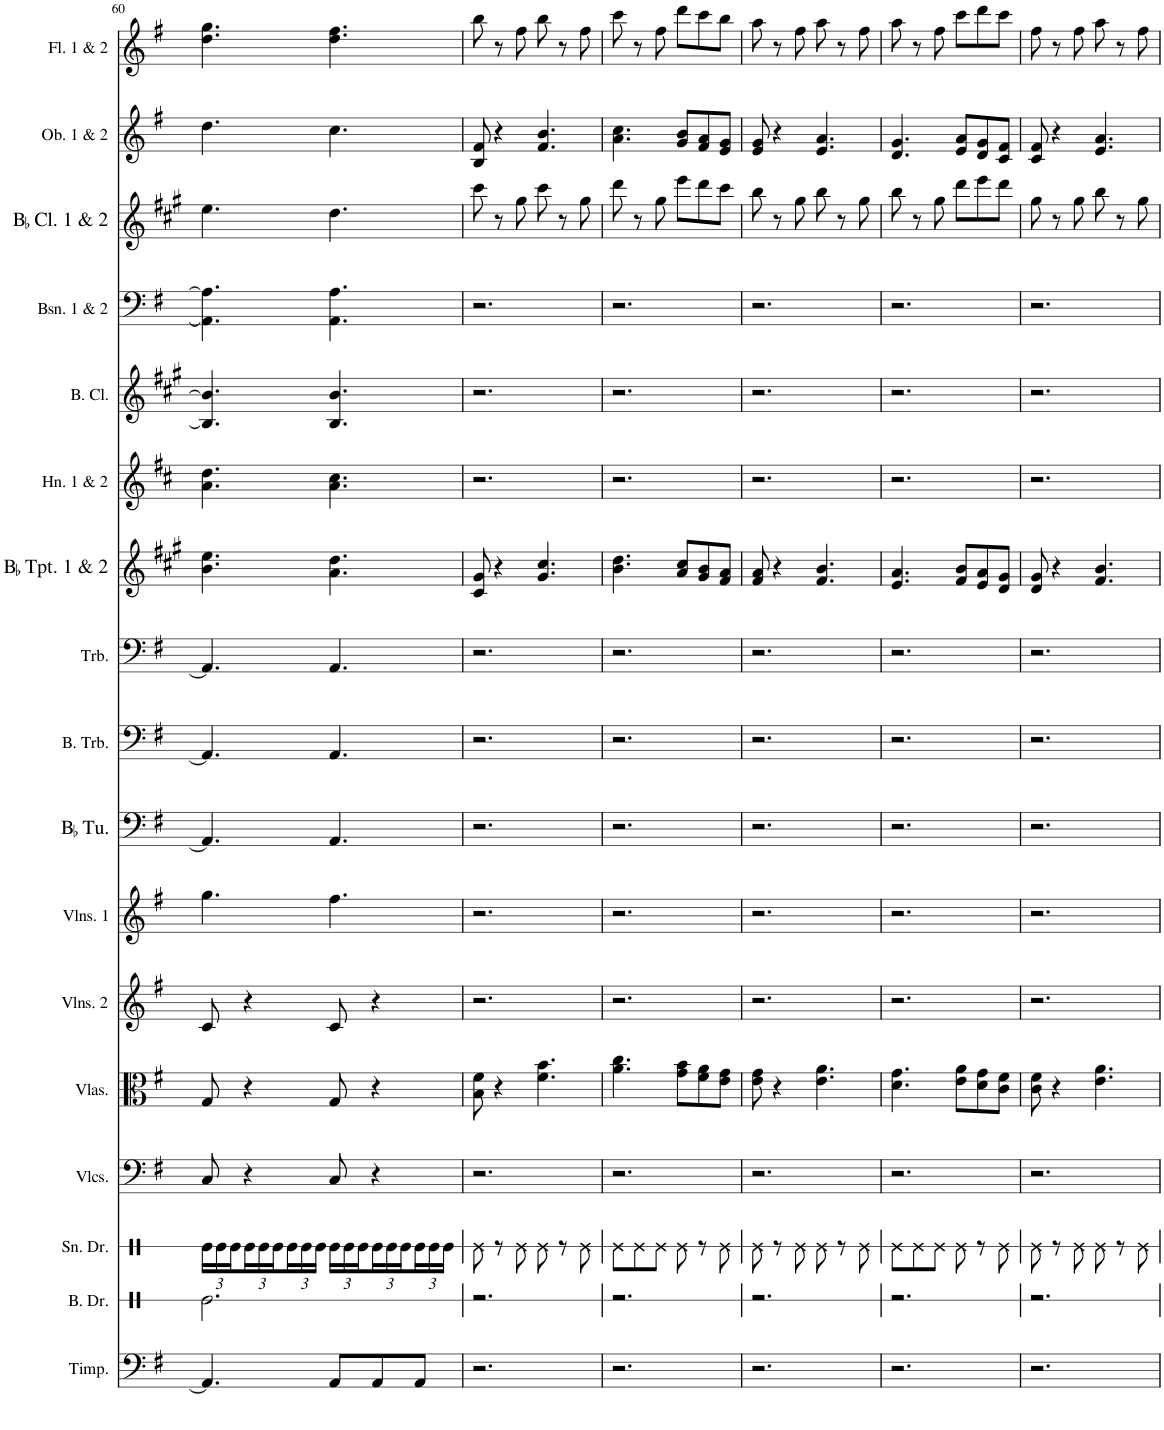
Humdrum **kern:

**kern	**kern	**kern	**kern	**kern	**kern	**kern	**kern	**kern	**kern	**kern	**kern	**kern	**kern	**kern	**kern	**kern
*part17	*part16	*part15	*part14	*part13	*part12	*part11	*part10	*part9	*part8	*part7	*part6	*part5	*part4	*part3	*part2	*part1
*staff17	*staff16	*staff15	*staff14	*staff13	*staff12	*staff11	*staff10	*staff9	*staff8	*staff7	*staff6	*staff5	*staff4	*staff3	*staff2	*staff1
*I"Timpani	*I"Bass Drum	*I"Snare Drum	*I"Violoncellos	*I"Violas	*I"Violins 2	*I"Violins 1	*I"BaccidentalFlat Tuba	*I"Bass Trombone	*I"Trombone	*I"BaccidentalFlat Trumpet 1 &amp; 2	*I"Horn 1 &amp; 2	*I"Bass Clarinet	*I"Bassoon 1 &amp; 2	*I"BaccidentalFlat Clarinet 1 &amp; 2	*I"Oboe 1 &amp; 2	*I"Flute 1 &amp; 2
*I'Timp.	*I'B. Dr.	*I'Sn. Dr.	*I'Vlcs.	*I'Vlas.	*I'Vlns. 2	*I'Vlns. 1	*I'BaccidentalFlat Tu.	*I'B. Trb.	*I'Trb.	*I'BaccidentalFlat Tpt. 1 &amp; 2	*I'Hn. 1 &amp; 2	*I'B. Cl.	*I'Bsn. 1 &amp; 2	*I'BaccidentalFlat Cl. 1 &amp; 2	*I'Ob. 1 &amp; 2	*I'Fl. 1 &amp; 2
!!LO:PB:g=z
*clefF4	*clefX	*clefX	*clefF4	*clefC3	*clefG2	*clefG2	*clefF4	*clefF4	*clefF4	*clefG2	*clefG2	*clefG2	*clefF4	*clefG2	*clefG2	*clefG2
*	*	*	*	*	*	*	*	*	*	*Trd1c2	*Trd4c7	*Trd8c14	*	*Trd1c2	*	*
*k[f#]	*k[]	*k[]	*k[f#]	*k[f#]	*k[f#]	*k[f#]	*k[f#]	*k[f#]	*k[f#]	*k[f#c#g#]	*k[f#c#]	*k[f#c#g#]	*k[f#]	*k[f#c#g#]	*k[f#]	*k[f#]
*	*	*Xbrackettup	*	*	*	*	*	*	*	*	*	*	*	*	*	*
=60	=60	=60	=60	=60	=60	=60	=60	=60	=60	=60	=60	=60	=60	=60	=60	=60
4.AA/]	2.Re\	24Re\LL	8C/	8G/	8c/	4.gg\	4.AA/]	4.AA/]	4.AA/]	4.b\ 4.ee\	4.a\ 4.dd\	4.B/] 4.b/]	4.AA\] 4.A\]	4.ee\	4.dd\	4.dd\ 4.gg\
.	.	24Re\	.	.	.	.	.	.	.	.	.	.	.	.	.	.
.	.	24Re\	.	.	.	.	.	.	.	.	.	.	.	.	.	.
.	.	24Re\	4r	4r	4r	.	.	.	.	.	.	.	.	.	.	.
.	.	24Re\	.	.	.	.	.	.	.	.	.	.	.	.	.	.
.	.	24Re\	.	.	.	.	.	.	.	.	.	.	.	.	.	.
.	.	24Re\	.	.	.	.	.	.	.	.	.	.	.	.	.	.
.	.	24Re\	.	.	.	.	.	.	.	.	.	.	.	.	.	.
.	.	24Re\JJ	.	.	.	.	.	.	.	.	.	.	.	.	.	.
8AA/L	.	24Re\LL	8C/	8G/	8c/	4.ff#\	4.AA/	4.AA/	4.AA/	4.a\ 4.dd\	4.a\ 4.cc#\	4.B/ 4.b/	4.AA\ 4.A\	4.dd\	4.cc\	4.dd\ 4.ff#\
.	.	24Re\	.	.	.	.	.	.	.	.	.	.	.	.	.	.
.	.	24Re\	.	.	.	.	.	.	.	.	.	.	.	.	.	.
8AA/	.	24Re\	4r	4r	4r	.	.	.	.	.	.	.	.	.	.	.
.	.	24Re\	.	.	.	.	.	.	.	.	.	.	.	.	.	.
.	.	24Re\	.	.	.	.	.	.	.	.	.	.	.	.	.	.
8AA/J	.	24Re\	.	.	.	.	.	.	.	.	.	.	.	.	.	.
.	.	24Re\	.	.	.	.	.	.	.	.	.	.	.	.	.	.
.	.	24Re\JJ	.	.	.	.	.	.	.	.	.	.	.	.	.	.
=61	=61	=61	=61	=61	=61	=61	=61	=61	=61	=61	=61	=61	=61	=61	=61	=61
2.r	2.r	8Re\	2.r	8B\ 8f#\	2.r	2.r	2.r	2.r	2.r	8c#/ 8g#/	2.r	2.r	2.r	8ccc#\	8B/ 8f#/	8bb\
.	.	8r	.	4r	.	.	.	.	.	4r	.	.	.	8r	4r	8r
.	.	8Re\	.	.	.	.	.	.	.	.	.	.	.	8gg#\	.	8ff#\
.	.	8Re\	.	4.f#\ 4.b\	.	.	.	.	.	4.g#/ 4.cc#/	.	.	.	8ccc#\	4.f#/ 4.b/	8bb\
.	.	8r	.	.	.	.	.	.	.	.	.	.	.	8r	.	8r
.	.	8Re\	.	.	.	.	.	.	.	.	.	.	.	8gg#\	.	8ff#\
=62	=62	=62	=62	=62	=62	=62	=62	=62	=62	=62	=62	=62	=62	=62	=62	=62
2.r	2.r	8Re\L	2.r	4.a\ 4.cc\	2.r	2.r	2.r	2.r	2.r	4.b\ 4.dd\	2.r	2.r	2.r	8ddd\	4.a\ 4.cc\	8ccc\
.	.	8Re\	.	.	.	.	.	.	.	.	.	.	.	8r	.	8r
.	.	8Re\J	.	.	.	.	.	.	.	.	.	.	.	8gg#\	.	8ff#\
.	.	8Re\	.	8g\ 8b\L	.	.	.	.	.	8a/ 8cc#/L	.	.	.	8eee\L	8g/ 8b/L	8ddd\L
.	.	8r	.	8f#\ 8a\	.	.	.	.	.	8g#/ 8b/	.	.	.	8ddd\	8f#/ 8a/	8ccc\
.	.	8Re\	.	8e\ 8g\J	.	.	.	.	.	8f#/ 8a/J	.	.	.	8ccc#\J	8e/ 8g/J	8bb\J
=63	=63	=63	=63	=63	=63	=63	=63	=63	=63	=63	=63	=63	=63	=63	=63	=63
2.r	2.r	8Re\	2.r	8e\ 8g\	2.r	2.r	2.r	2.r	2.r	8f#/ 8a/	2.r	2.r	2.r	8bb\	8e/ 8g/	8aa\
.	.	8r	.	4r	.	.	.	.	.	4r	.	.	.	8r	4r	8r
.	.	8Re\	.	.	.	.	.	.	.	.	.	.	.	8gg#\	.	8ff#\
.	.	8Re\	.	4.e\ 4.a\	.	.	.	.	.	4.f#/ 4.b/	.	.	.	8bb\	4.e/ 4.a/	8aa\
.	.	8r	.	.	.	.	.	.	.	.	.	.	.	8r	.	8r
.	.	8Re\	.	.	.	.	.	.	.	.	.	.	.	8gg#\	.	8ff#\
=64	=64	=64	=64	=64	=64	=64	=64	=64	=64	=64	=64	=64	=64	=64	=64	=64
2.r	2.r	8Re\L	2.r	4.d\ 4.g\	2.r	2.r	2.r	2.r	2.r	4.e/ 4.a/	2.r	2.r	2.r	8bb\	4.d/ 4.g/	8aa\
.	.	8Re\	.	.	.	.	.	.	.	.	.	.	.	8r	.	8r
.	.	8Re\J	.	.	.	.	.	.	.	.	.	.	.	8gg#\	.	8ff#\
.	.	8Re\	.	8e\ 8a\L	.	.	.	.	.	8f#/ 8b/L	.	.	.	8ddd\L	8e/ 8a/L	8ccc\L
.	.	8r	.	8d\ 8g\	.	.	.	.	.	8e/ 8a/	.	.	.	8eee\	8d/ 8g/	8ddd\
.	.	8Re\	.	8c\ 8f#\J	.	.	.	.	.	8d/ 8g#/J	.	.	.	8ddd\J	8c/ 8f#/J	8ccc\J
=65	=65	=65	=65	=65	=65	=65	=65	=65	=65	=65	=65	=65	=65	=65	=65	=65
2.r	2.r	8Re\	2.r	8c\ 8f#\	2.r	2.r	2.r	2.r	2.r	8d/ 8g#/	2.r	2.r	2.r	8gg#\	8c/ 8f#/	8ff#\
.	.	8r	.	4r	.	.	.	.	.	4r	.	.	.	8r	4r	8r
.	.	8Re\	.	.	.	.	.	.	.	.	.	.	.	8gg#\	.	8ff#\
.	.	8Re\	.	4.e\ 4.a\	.	.	.	.	.	4.f#/ 4.b/	.	.	.	8bb\	4.e/ 4.a/	8aa\
.	.	8r	.	.	.	.	.	.	.	.	.	.	.	8r	.	8r
.	.	8Re\	.	.	.	.	.	.	.	.	.	.	.	8gg#\	.	8ff#\
=	=	=	=	=	=	=	=	=	=	=	=	=	=	=	=	=
*-	*-	*-	*-	*-	*-	*-	*-	*-	*-	*-	*-	*-	*-	*-	*-	*-
